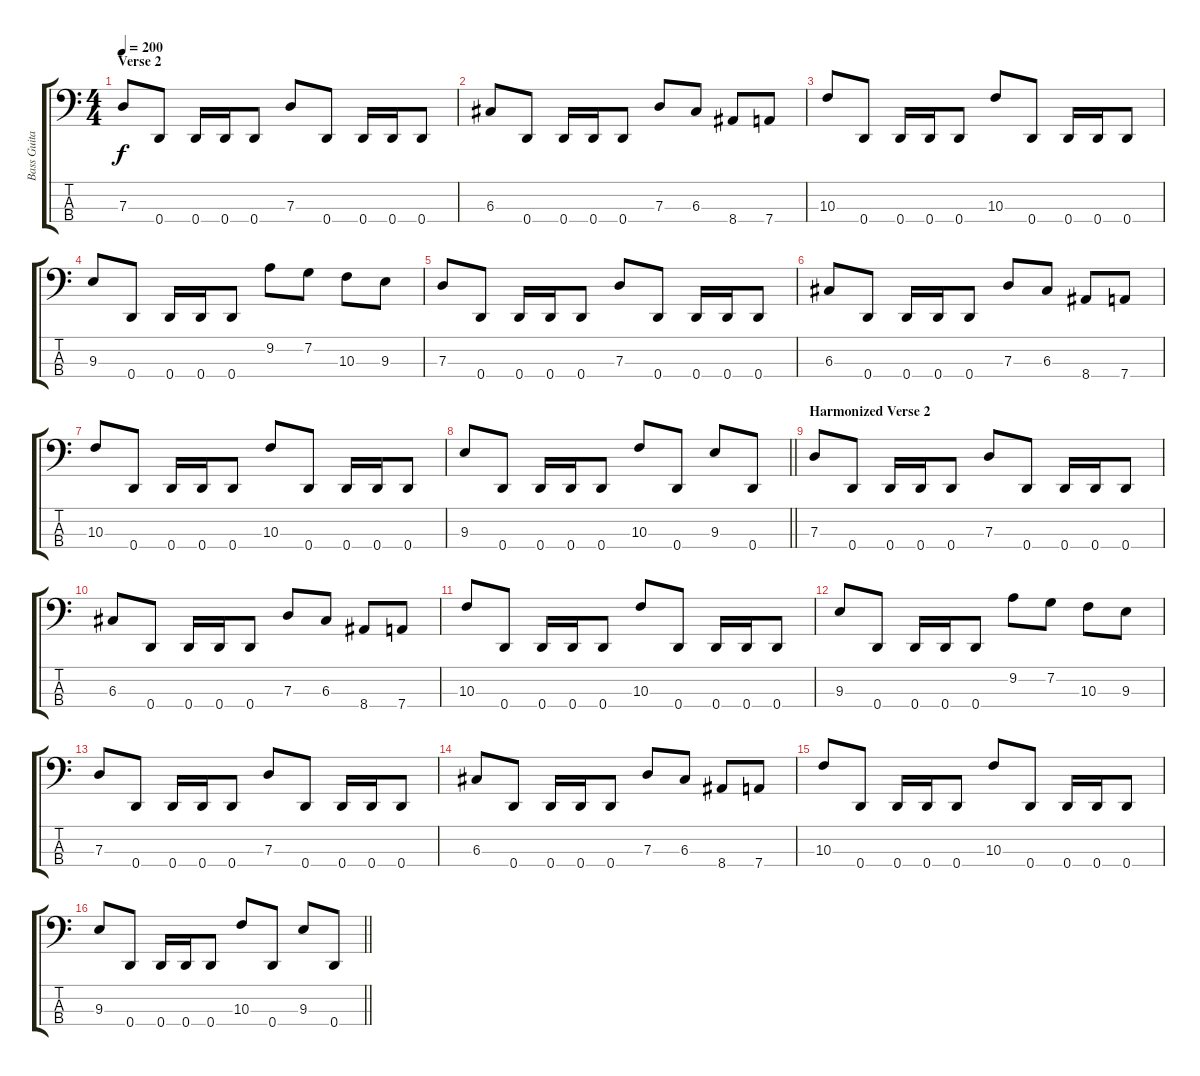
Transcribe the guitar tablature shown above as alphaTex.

\track ("Bass Guitar (Jeanne Sagan)" "Bass Guita") {instrument electricbasspick}
\staff {score tabs}
\tuning (F2 C2 G1 D1) {hide}
\ts (4 4)
\section ("" "Verse 2")
\tempo 200
\clef f4
\ks c
7.3.8{dy f} 0.4.8 0.4.16 0.4.16 0.4.8 7.3.8 0.4.8 0.4.16 0.4.16 0.4.8 |
6.3.8 0.4.8 0.4.16 0.4.16 0.4.8 7.3.8 6.3.8 8.4.8 7.4.8 |
10.3.8 0.4.8 0.4.16 0.4.16 0.4.8 10.3.8 0.4.8 0.4.16 0.4.16 0.4.8 |
9.3.8 0.4.8 0.4.16 0.4.16 0.4.8 9.2.8 7.2.8 10.3.8 9.3.8 |
7.3.8 0.4.8 0.4.16 0.4.16 0.4.8 7.3.8 0.4.8 0.4.16 0.4.16 0.4.8 |
6.3.8 0.4.8 0.4.16 0.4.16 0.4.8 7.3.8 6.3.8 8.4.8 7.4.8 |
10.3.8 0.4.8 0.4.16 0.4.16 0.4.8 10.3.8 0.4.8 0.4.16 0.4.16 0.4.8 |
\barLineRight lightlight
9.3.8 0.4.8 0.4.16 0.4.16 0.4.8 10.3.8 0.4.8 9.3.8 0.4.8 |
\section ("" "Harmonized Verse 2")
7.3.8 0.4.8 0.4.16 0.4.16 0.4.8 7.3.8 0.4.8 0.4.16 0.4.16 0.4.8 |
6.3.8 0.4.8 0.4.16 0.4.16 0.4.8 7.3.8 6.3.8 8.4.8 7.4.8 |
10.3.8 0.4.8 0.4.16 0.4.16 0.4.8 10.3.8 0.4.8 0.4.16 0.4.16 0.4.8 |
9.3.8 0.4.8 0.4.16 0.4.16 0.4.8 9.2.8 7.2.8 10.3.8 9.3.8 |
7.3.8 0.4.8 0.4.16 0.4.16 0.4.8 7.3.8 0.4.8 0.4.16 0.4.16 0.4.8 |
6.3.8 0.4.8 0.4.16 0.4.16 0.4.8 7.3.8 6.3.8 8.4.8 7.4.8 |
10.3.8 0.4.8 0.4.16 0.4.16 0.4.8 10.3.8 0.4.8 0.4.16 0.4.16 0.4.8 |
\barLineRight lightlight
9.3.8 0.4.8 0.4.16 0.4.16 0.4.8 10.3.8 0.4.8 9.3.8 0.4.8
